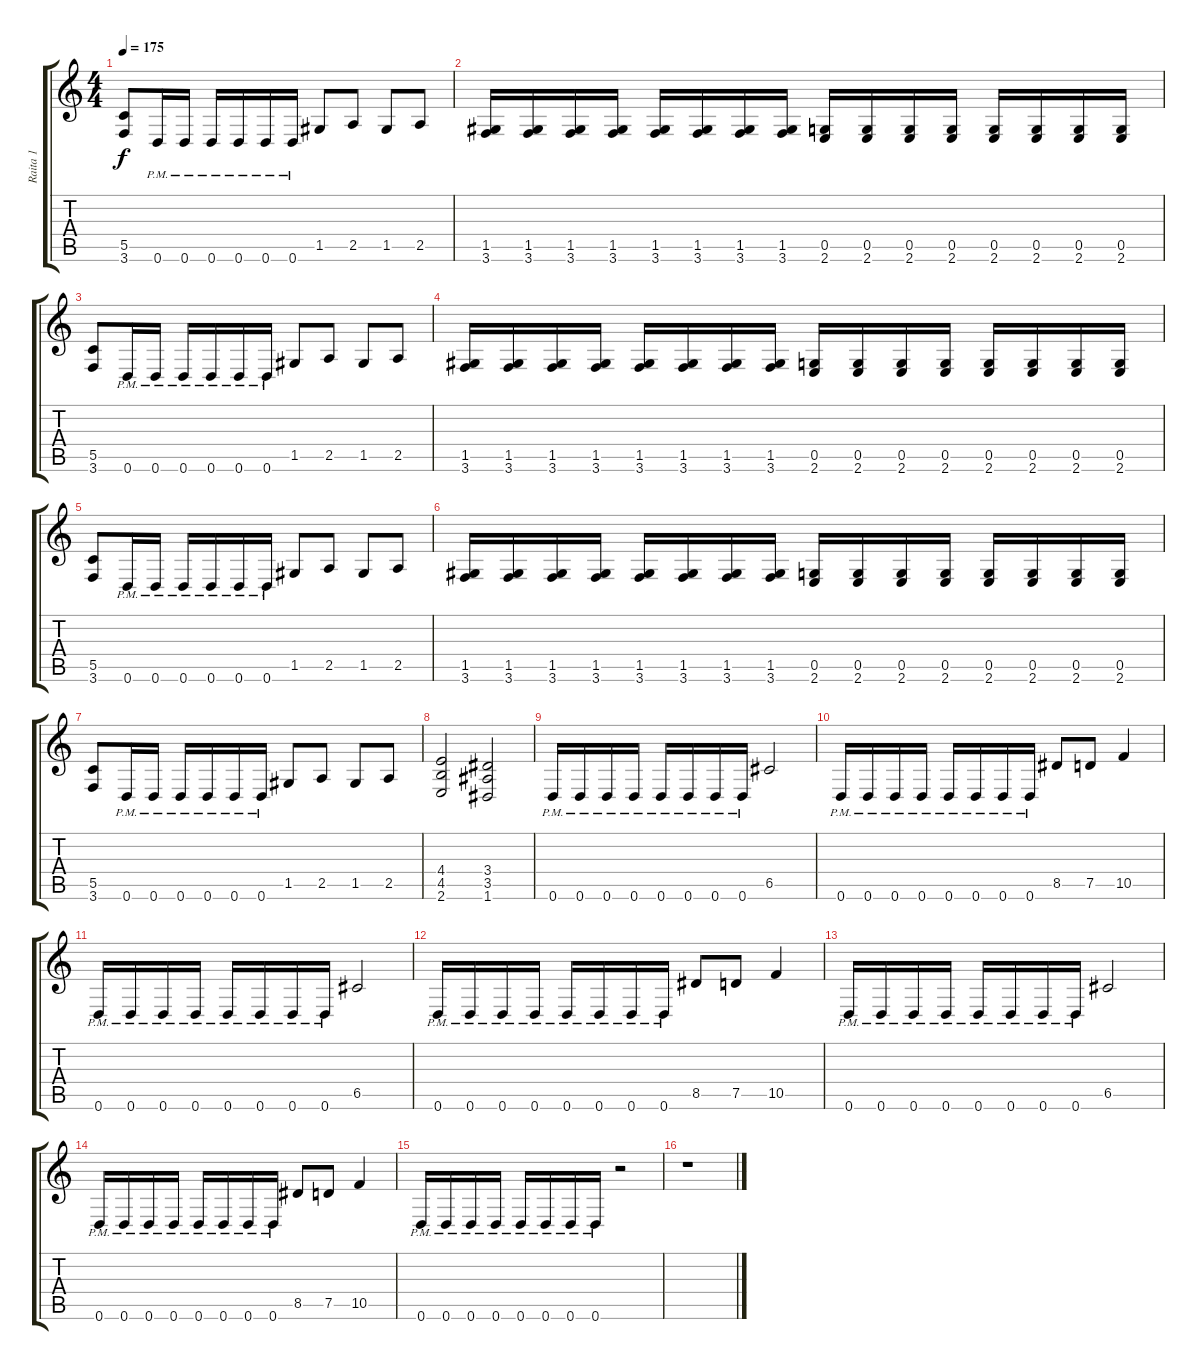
\track ("Raita 1" "Raita 1") {instrument distortionguitar}
\staff {score tabs}
\tuning (D4 A3 F3 C3 G2 D2) {hide}
\ts (4 4)
\tempo 175
\clef g2
\ks c
(5.5 3.6).8{dy f} 0.6{pm}.16 0.6{pm}.16 0.6{pm}.16 0.6{pm}.16 0.6{pm}.16 0.6{pm}.16 1.5.8 2.5.8 1.5.8 2.5.8 |
(1.5 3.6).16 (1.5 3.6).16 (1.5 3.6).16 (1.5 3.6).16 (1.5 3.6).16 (1.5 3.6).16 (1.5 3.6).16 (1.5 3.6).16 (0.5 2.6).16 (0.5 2.6).16 (0.5 2.6).16 (0.5 2.6).16 (0.5 2.6).16 (0.5 2.6).16 (0.5 2.6).16 (0.5 2.6).16 |
(5.5 3.6).8 0.6{pm}.16 0.6{pm}.16 0.6{pm}.16 0.6{pm}.16 0.6{pm}.16 0.6{pm}.16 1.5.8 2.5.8 1.5.8 2.5.8 |
(1.5 3.6).16 (1.5 3.6).16 (1.5 3.6).16 (1.5 3.6).16 (1.5 3.6).16 (1.5 3.6).16 (1.5 3.6).16 (1.5 3.6).16 (0.5 2.6).16 (0.5 2.6).16 (0.5 2.6).16 (0.5 2.6).16 (0.5 2.6).16 (0.5 2.6).16 (0.5 2.6).16 (0.5 2.6).16 |
(5.5 3.6).8 0.6{pm}.16 0.6{pm}.16 0.6{pm}.16 0.6{pm}.16 0.6{pm}.16 0.6{pm}.16 1.5.8 2.5.8 1.5.8 2.5.8 |
(1.5 3.6).16 (1.5 3.6).16 (1.5 3.6).16 (1.5 3.6).16 (1.5 3.6).16 (1.5 3.6).16 (1.5 3.6).16 (1.5 3.6).16 (0.5 2.6).16 (0.5 2.6).16 (0.5 2.6).16 (0.5 2.6).16 (0.5 2.6).16 (0.5 2.6).16 (0.5 2.6).16 (0.5 2.6).16 |
(5.5 3.6).8 0.6{pm}.16 0.6{pm}.16 0.6{pm}.16 0.6{pm}.16 0.6{pm}.16 0.6{pm}.16 1.5.8 2.5.8 1.5.8 2.5.8 |
(4.4 4.5 2.6).2 (3.4 3.5 1.6).2 |
0.6{pm}.16 0.6{pm}.16 0.6{pm}.16 0.6{pm}.16 0.6{pm}.16 0.6{pm}.16 0.6{pm}.16 0.6{pm}.16 6.5.2 |
0.6{pm}.16 0.6{pm}.16 0.6{pm}.16 0.6{pm}.16 0.6{pm}.16 0.6{pm}.16 0.6{pm}.16 0.6{pm}.16 8.5.8 7.5.8 10.5.4 |
0.6{pm}.16 0.6{pm}.16 0.6{pm}.16 0.6{pm}.16 0.6{pm}.16 0.6{pm}.16 0.6{pm}.16 0.6{pm}.16 6.5.2 |
0.6{pm}.16 0.6{pm}.16 0.6{pm}.16 0.6{pm}.16 0.6{pm}.16 0.6{pm}.16 0.6{pm}.16 0.6{pm}.16 8.5.8 7.5.8 10.5.4 |
0.6{pm}.16 0.6{pm}.16 0.6{pm}.16 0.6{pm}.16 0.6{pm}.16 0.6{pm}.16 0.6{pm}.16 0.6{pm}.16 6.5.2 |
0.6{pm}.16 0.6{pm}.16 0.6{pm}.16 0.6{pm}.16 0.6{pm}.16 0.6{pm}.16 0.6{pm}.16 0.6{pm}.16 8.5.8 7.5.8 10.5.4 |
0.6{pm}.16 0.6{pm}.16 0.6{pm}.16 0.6{pm}.16 0.6{pm}.16 0.6{pm}.16 0.6{pm}.16 0.6{pm}.16 r.2 |
r.1
